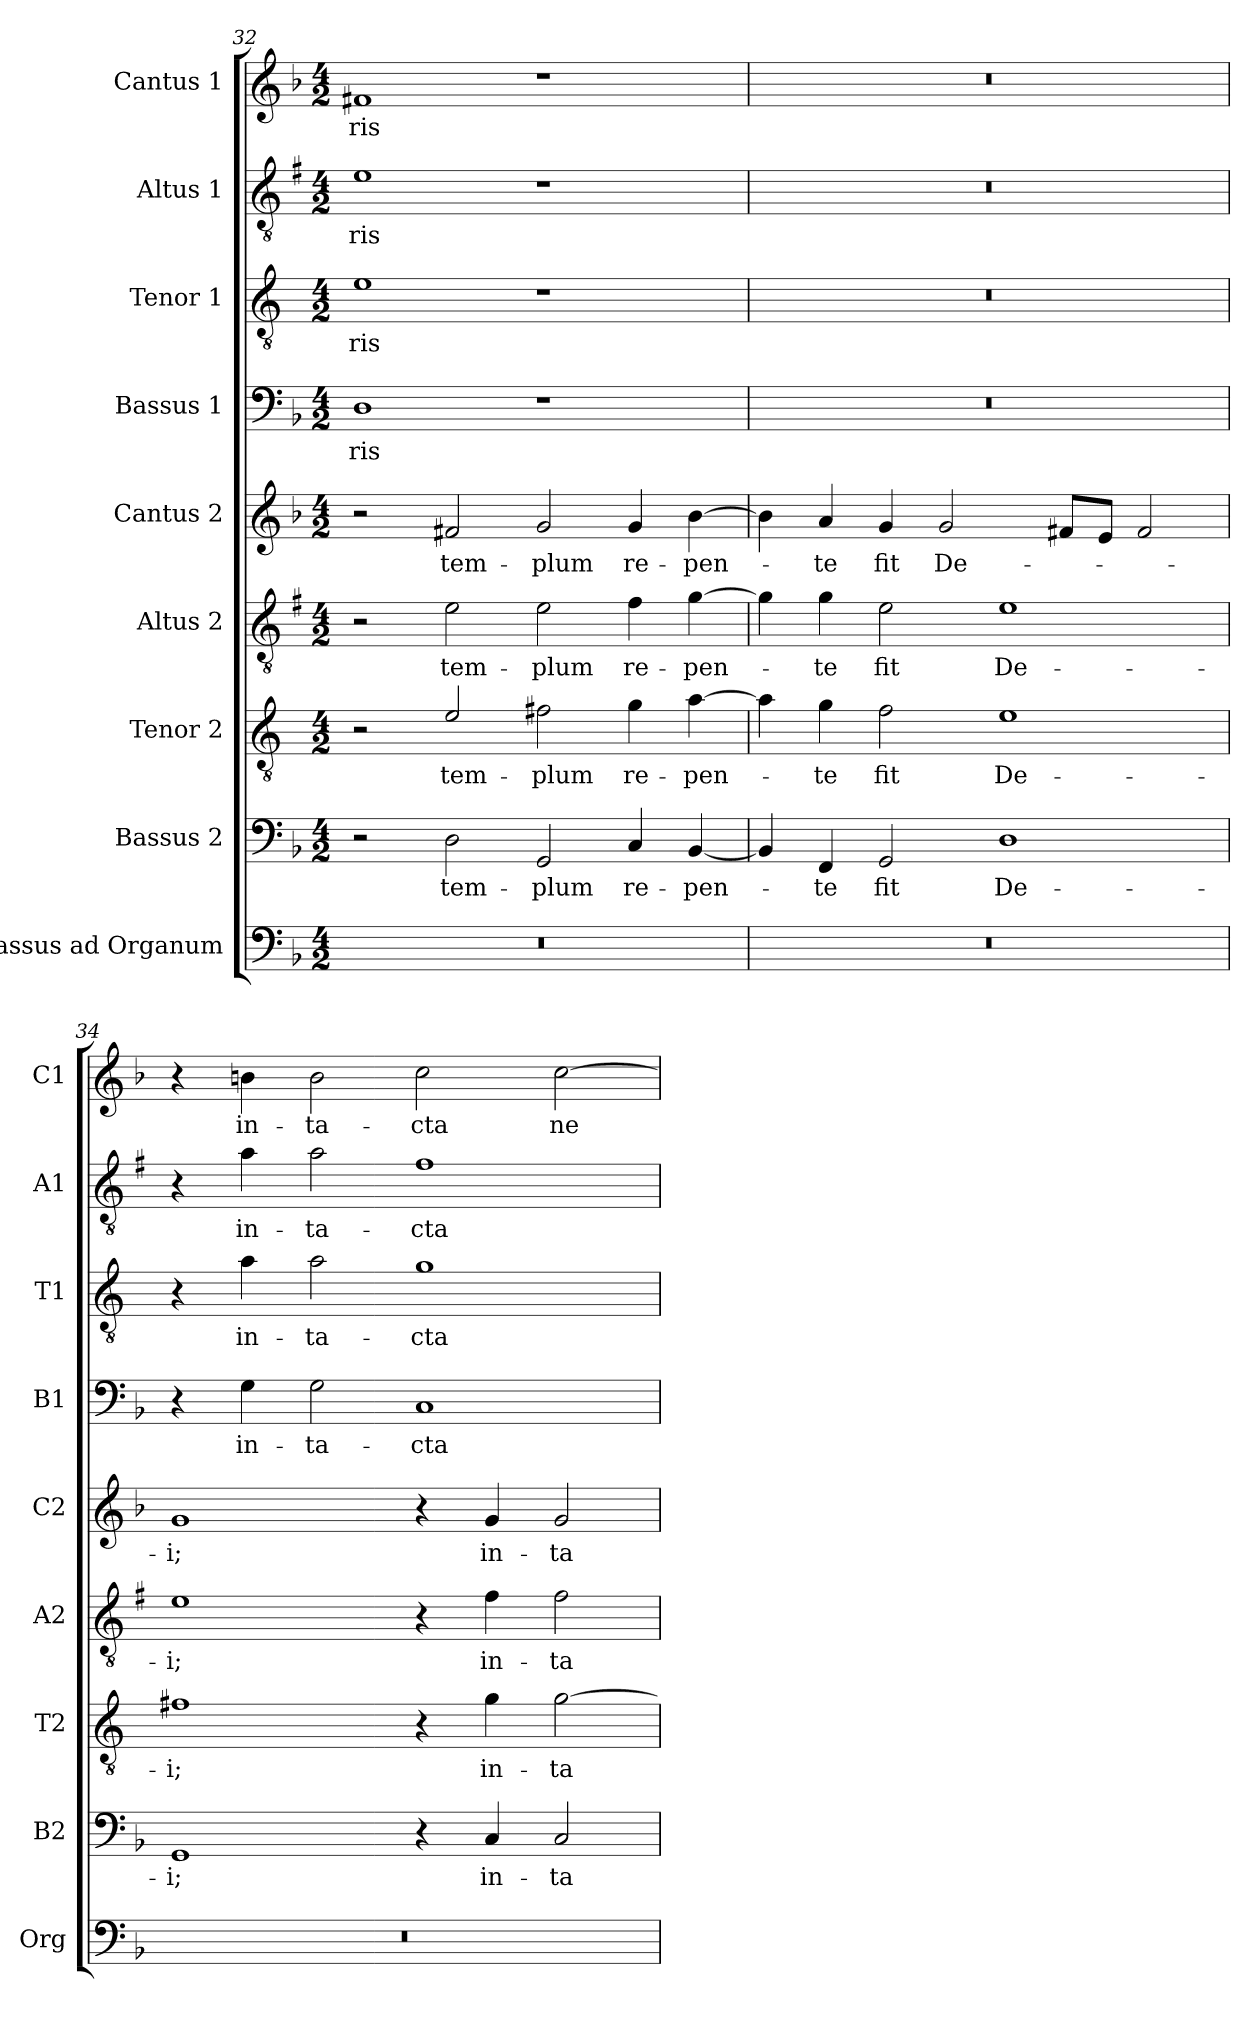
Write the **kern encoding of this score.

**kern	**kern	**text	**kern	**text	**kern	**text	**kern	**text	**kern	**text	**kern	**text	**kern	**text	**kern	**text
*part9	*part8	*part8	*part7	*part7	*part6	*part6	*part5	*part5	*part4	*part4	*part3	*part3	*part2	*part2	*part1	*part1
*staff9	*staff8	*staff8	*staff7	*staff7	*staff6	*staff6	*staff5	*staff5	*staff4	*staff4	*staff3	*staff3	*staff2	*staff2	*staff1	*staff1
*I"Bassus ad Organum	*I"Bassus 2	*	*I"Tenor 2	*	*I"Altus 2	*	*I"Cantus 2	*	*I"Bassus 1	*	*I"Tenor 1	*	*I"Altus 1	*	*I"Cantus 1	*
*I'Org	*I'B2	*	*I'T2	*	*I'A2	*	*I'C2	*	*I'B1	*	*I'T1	*	*I'A1	*	*I'C1	*
*clefF4	*clefF4	*	*clefGv2	*	*clefGv2	*	*clefG2	*	*clefF4	*	*clefGv2	*	*clefGv2	*	*clefG2	*
*	*	*	*ITrd4c7	*	*ITrd1c2	*	*	*	*	*	*ITrd4c7	*	*ITrd1c2	*	*	*
*k[b-]	*k[b-]	*	*k[b-]	*	*k[b-]	*	*k[b-]	*	*k[b-]	*	*k[b-]	*	*k[b-]	*	*k[b-]	*
*F:	*F:	*	*F:	*	*F:	*	*F:	*	*F:	*	*F:	*	*F:	*	*F:	*
*M4/2	*M4/2	*	*M4/2	*	*M4/2	*	*M4/2	*	*M4/2	*	*M4/2	*	*M4/2	*	*M4/2	*
=32	=32	=32	=32	=32	=32	=32	=32	=32	=32	=32	=32	=32	=32	=32	=32	=32
!	!	!	!	!	!	!	!	!	!	!LO:LY:b	!	!LO:LY:b	!	!LO:LY:b	!	!LO:LY:b
0r	2r	.	2r	.	2r	.	2r	.	1D	-ris	1A	-ris	1d	-ris	1f#X	-ris
!	!	!LO:LY:b	!	!LO:LY:b	!	!LO:LY:b	!	!LO:LY:b	!	!	!	!	!	!	!	!
.	2D\	tem-	2A/	tem-	2d\	tem-	2f#X/	tem-	.	.	.	.	.	.	.	.
!	!	!LO:LY:b	!	!LO:LY:b	!	!LO:LY:b	!	!LO:LY:b	!	!	!	!	!	!	!	!
.	2GG/	-plum	2Bn\	-plum	2d\	-plum	2g/	-plum	1r	.	1r	.	1r	.	1r	.
!	!	!LO:LY:b	!	!LO:LY:b	!	!LO:LY:b	!	!LO:LY:b	!	!	!	!	!	!	!	!
.	4C/	re-	4c\	re-	4e\	re-	4g/	re-	.	.	.	.	.	.	.	.
!	!	!LO:LY:b	!	!LO:LY:b	!	!LO:LY:b	!	!LO:LY:b	!	!	!	!	!	!	!	!
.	[4BB-/	-pen-	[4d\	-pen-	[4f\	-pen-	[4b-\	-pen-	.	.	.	.	.	.	.	.
=33	=33	=33	=33	=33	=33	=33	=33	=33	=33	=33	=33	=33	=33	=33	=33	=33
0r	4BB-/]	.	4d\]	.	4f\]	.	4b-\]	.	0r	.	0r	.	0r	.	0r	.
!	!	!LO:LY:b	!	!LO:LY:b	!	!LO:LY:b	!	!LO:LY:b	!	!	!	!	!	!	!	!
.	4FF/	-te	4c\	-te	4f\	-te	4a/	-te	.	.	.	.	.	.	.	.
!	!	!LO:LY:b	!	!LO:LY:b	!	!LO:LY:b	!	!LO:LY:b	!	!	!	!	!	!	!	!
.	2GG/	fit	2B-\	fit	2d\	fit	4g/	fit	.	.	.	.	.	.	.	.
!	!	!	!	!	!	!	!	!LO:LY:b	!	!	!	!	!	!	!	!
.	.	.	.	.	.	.	2g/	De-	.	.	.	.	.	.	.	.
!	!	!LO:LY:b	!	!LO:LY:b	!	!LO:LY:b	!	!	!	!	!	!	!	!	!	!
.	1D	De-	1A	De-	1d	De-	.	.	.	.	.	.	.	.	.	.
.	.	.	.	.	.	.	8f#X/L	.	.	.	.	.	.	.	.	.
.	.	.	.	.	.	.	8e/J	.	.	.	.	.	.	.	.	.
.	.	.	.	.	.	.	2f#/	.	.	.	.	.	.	.	.	.
!!LO:PB:g=z
=34	=34	=34	=34	=34	=34	=34	=34	=34	=34	=34	=34	=34	=34	=34	=34	=34
!	!	!LO:LY:b	!	!LO:LY:b	!	!LO:LY:b	!	!LO:LY:b	!	!	!	!	!	!	!	!
0r	1GG	-i;	1Bn	-i;	1d	-i;	1g	-i;	4r	.	4r	.	4r	.	4r	.
!	!	!	!	!	!	!	!	!	!	!LO:LY:b	!	!LO:LY:b	!	!LO:LY:b	!	!LO:LY:b
.	.	.	.	.	.	.	.	.	4G\	in-	4d\	in-	4g\	in-	4bn\	in-
!	!	!	!	!	!	!	!	!	!	!LO:LY:b	!	!LO:LY:b	!	!LO:LY:b	!	!LO:LY:b
.	.	.	.	.	.	.	.	.	2G\	-ta-	2d\	-ta-	2g\	-ta-	2b\	-ta-
!	!	!	!	!	!	!	!	!	!	!LO:LY:b	!	!LO:LY:b	!	!LO:LY:b	!	!LO:LY:b
.	4r	.	4r	.	4r	.	4r	.	1C	-cta	1c	-cta	1e	-cta	2cc\	-cta
!	!	!LO:LY:b	!	!LO:LY:b	!	!LO:LY:b	!	!LO:LY:b	!	!	!	!	!	!	!	!
.	4C/	in-	4c\	in-	4e\	in-	4g/	in-	.	.	.	.	.	.	.	.
!	!	!LO:LY:b	!	!LO:LY:b	!	!LO:LY:b	!	!LO:LY:b	!	!	!	!	!	!	!	!LO:LY:b
.	2C/	-ta-	[2c\	-ta-	2e\	-ta-	2g/	-ta-	.	.	.	.	.	.	[2cc\	ne-
=	=	=	=	=	=	=	=	=	=	=	=	=	=	=	=	=
*-	*-	*-	*-	*-	*-	*-	*-	*-	*-	*-	*-	*-	*-	*-	*-	*-
